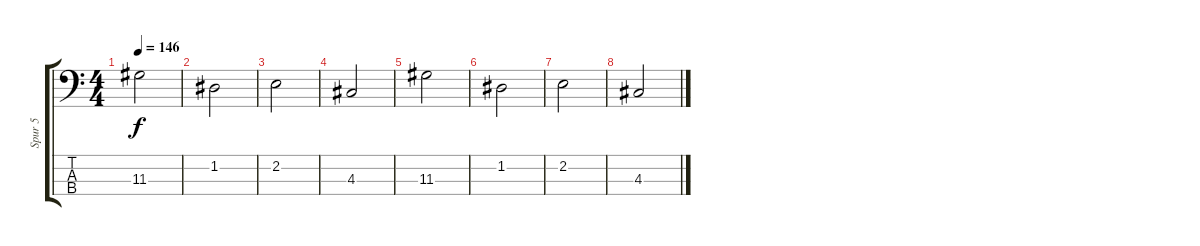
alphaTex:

\track ("Spur 5" "Spur 5") {instrument electricbassfinger}
\staff {score tabs}
\tuning (G2 D2 A1 E1) {hide}
\ts (4 4)
\tempo 146
\clef f4
\ks c
11.3.2{dy f} |
1.2.2 |
2.2.2 |
4.3.2 |
11.3.2 |
1.2.2 |
2.2.2 |
4.3.2
